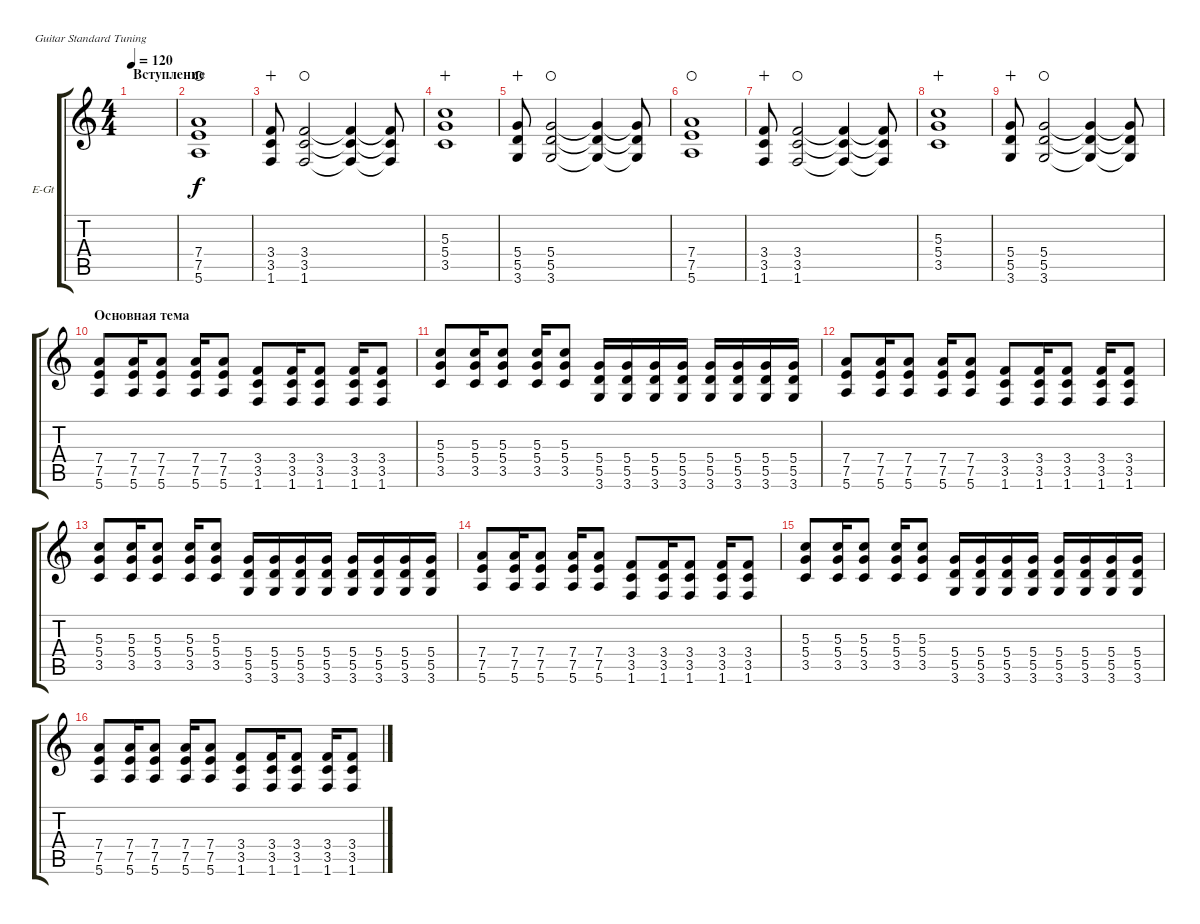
\defaultSystemsLayout 4
\bracketExtendMode groupsimilarinstruments
\firstSystemTrackNameOrientation horizontal
\otherSystemsTrackNameOrientation horizontal
\track ("Electric Guitar" "E-Gt") {instrument overdrivenguitar}
\staff {score tabs}
\tuning (E4 B3 G3 D3 A2 E2)
\ts (4 4)
\section ("" "Вступление")
\tempo 120
\clef g2
\ks c
|
(5.6 7.5 7.4).1{waho} |
(1.6 3.5 3.4).8{wahc} (1.6 3.5 3.4).2{waho} (1.6{t} 3.5{t} 3.4{t}).4 (1.6{t} 3.5{t} 3.4{t}).8 |
(3.5 5.4 5.3).1{wahc} |
(3.6 5.5 5.4).8{wahc} (5.4 5.5 3.6).2{waho} (3.6{t} 5.5{t} 5.4{t}).4 (5.4{t} 5.5{t} 3.6{t}).8 |
(5.6 7.5 7.4).1{waho} |
(1.6 3.5 3.4).8{wahc} (1.6 3.5 3.4).2{waho} (1.6{t} 3.5{t} 3.4{t}).4 (1.6{t} 3.5{t} 3.4{t}).8 |
(3.5 5.4 5.3).1{wahc} |
(3.6 5.5 5.4).8{wahc} (5.4 5.5 3.6).2{waho} (3.6{t} 5.5{t} 5.4{t}).4 (5.4{t} 5.5{t} 3.6{t}).8 |
\section ("" "Основная тема")
(5.6 7.5 7.4).8 (5.6 7.5 7.4).16 (5.6 7.5 7.4).8 (5.6 7.5 7.4).16 (5.6 7.5 7.4).8 (1.6 3.5 3.4).8 (1.6 3.5 3.4).16 (1.6 3.5 3.4).8 (1.6 3.5 3.4).16 (1.6 3.5 3.4).8 |
(3.5 5.4 5.3).8 (3.5 5.4 5.3).16 (3.5 5.4 5.3).8 (3.5 5.4 5.3).16 (3.5 5.4 5.3).8 (3.6 5.4 5.5).16 (3.6 5.4 5.5).16 (3.6 5.4 5.5).16 (3.6 5.4 5.5).16 (3.6 5.4 5.5).16 (3.6 5.4 5.5).16 (3.6 5.4 5.5).16 (3.6 5.4 5.5).16 |
(5.6 7.5 7.4).8 (5.6 7.5 7.4).16 (5.6 7.5 7.4).8 (5.6 7.5 7.4).16 (5.6 7.5 7.4).8 (1.6 3.5 3.4).8 (1.6 3.5 3.4).16 (1.6 3.5 3.4).8 (1.6 3.5 3.4).16 (1.6 3.5 3.4).8 |
(3.5 5.4 5.3).8 (3.5 5.4 5.3).16 (3.5 5.4 5.3).8 (3.5 5.4 5.3).16 (3.5 5.4 5.3).8 (3.6 5.4 5.5).16 (3.6 5.4 5.5).16 (3.6 5.4 5.5).16 (3.6 5.4 5.5).16 (3.6 5.4 5.5).16 (3.6 5.4 5.5).16 (3.6 5.4 5.5).16 (3.6 5.4 5.5).16 |
(5.6 7.5 7.4).8 (5.6 7.5 7.4).16 (5.6 7.5 7.4).8 (5.6 7.5 7.4).16 (5.6 7.5 7.4).8 (1.6 3.5 3.4).8 (1.6 3.5 3.4).16 (1.6 3.5 3.4).8 (1.6 3.5 3.4).16 (1.6 3.5 3.4).8 |
(3.5 5.4 5.3).8 (3.5 5.4 5.3).16 (3.5 5.4 5.3).8 (3.5 5.4 5.3).16 (3.5 5.4 5.3).8 (3.6 5.4 5.5).16 (3.6 5.4 5.5).16 (3.6 5.4 5.5).16 (3.6 5.4 5.5).16 (3.6 5.4 5.5).16 (3.6 5.4 5.5).16 (3.6 5.4 5.5).16 (3.6 5.4 5.5).16 |
(5.6 7.5 7.4).8 (5.6 7.5 7.4).16 (5.6 7.5 7.4).8 (5.6 7.5 7.4).16 (5.6 7.5 7.4).8 (1.6 3.5 3.4).8 (1.6 3.5 3.4).16 (1.6 3.5 3.4).8 (1.6 3.5 3.4).16 (1.6 3.5 3.4).8
